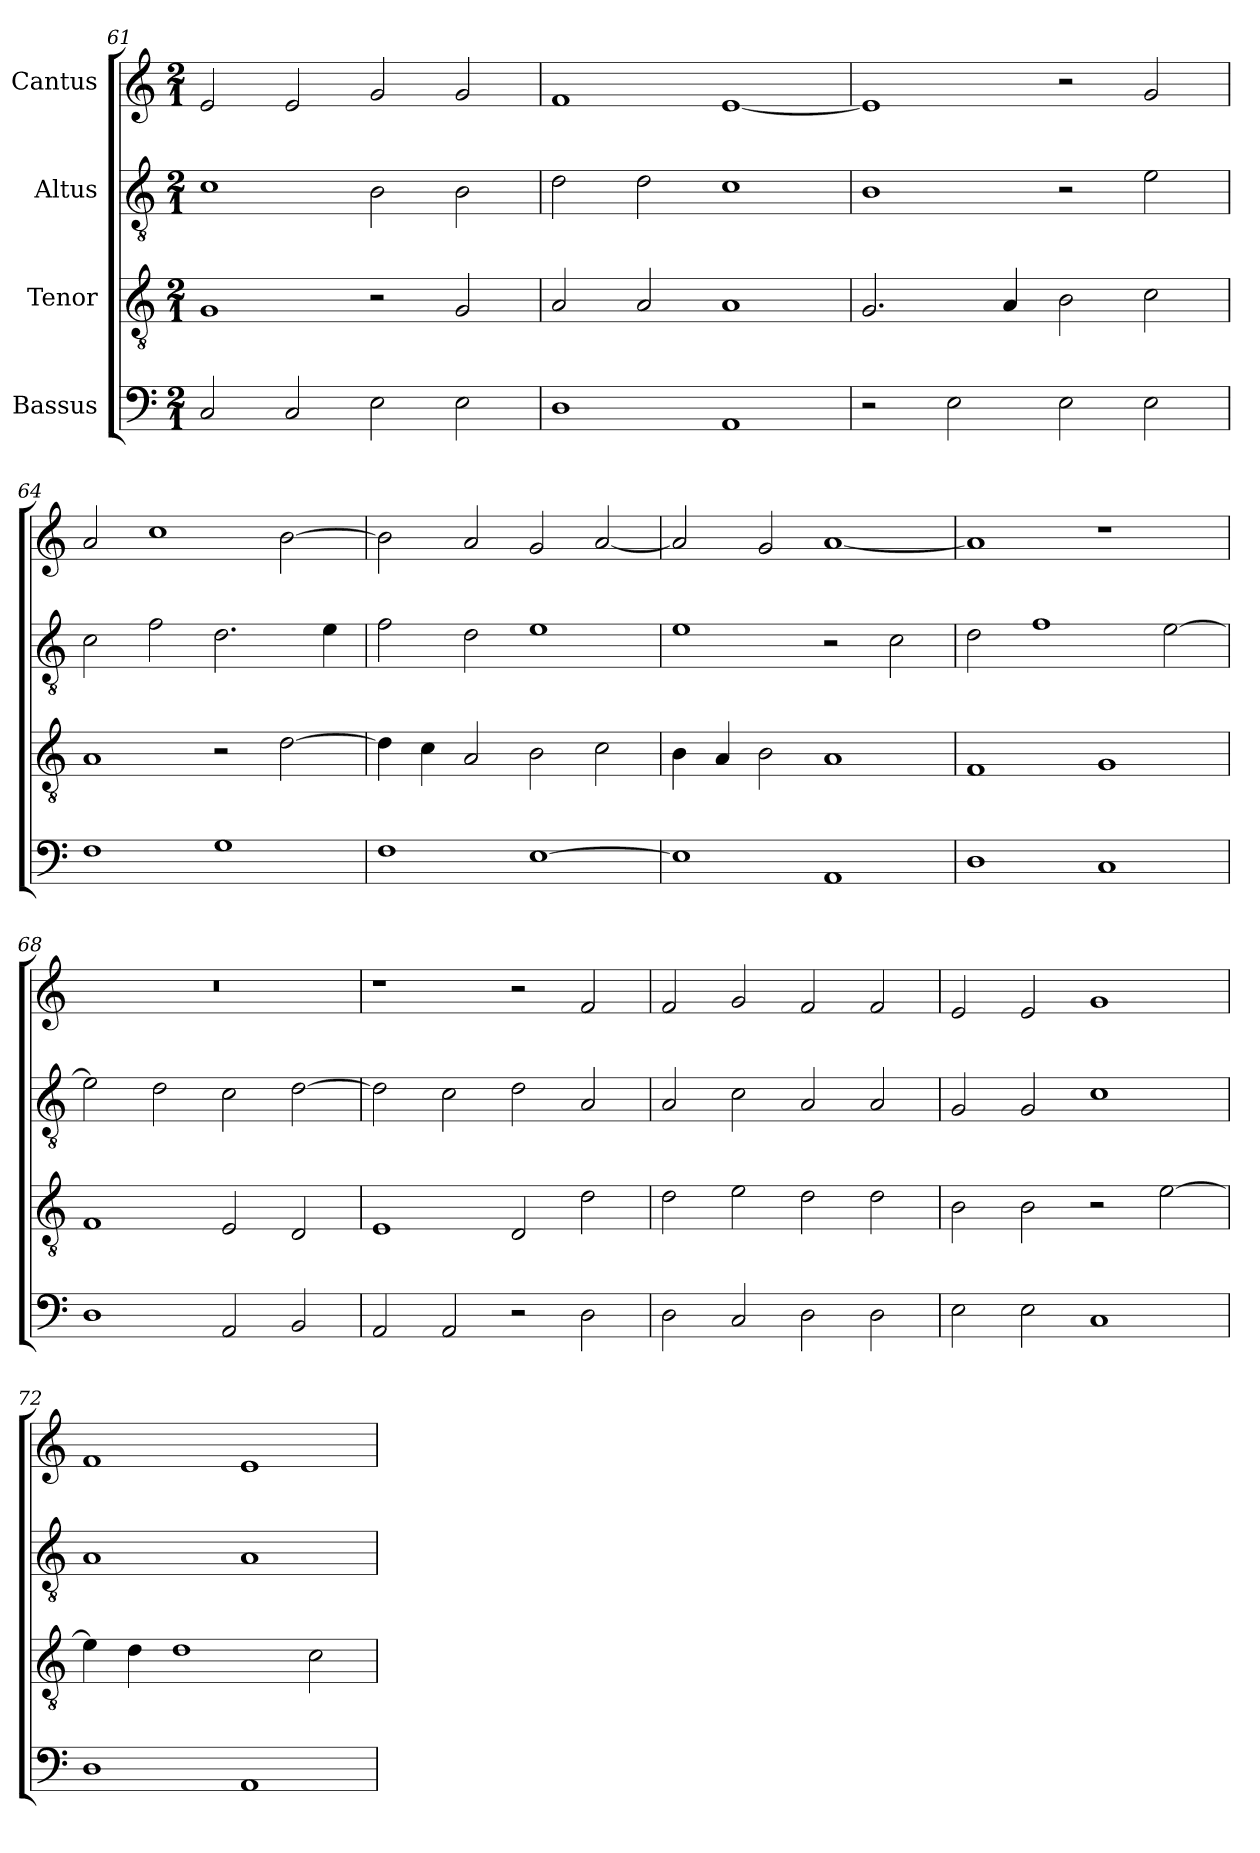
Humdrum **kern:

**kern	**kern	**kern	**kern
*part4	*part3	*part2	*part1
*staff4	*staff3	*staff2	*staff1
*I"Bassus	*I"Tenor	*I"Altus	*I"Cantus
!!LO:PB:g=z
*clefF4	*clefGv2	*clefGv2	*clefG2
*	*ITrd7c12	*ITrd7c12	*
*k[]	*k[]	*k[]	*k[]
*C:	*C:	*C:	*C:
*M2/1	*M2/1	*M2/1	*M2/1
=61	=61	=61	=61
2Ci/	1GGi	1Ci	2ei/
2Ci/	.	.	2ei/
2Ei\	2r	2BBi\	2gi/
2Ei\	2GGi/	2BBi\	2gi/
=62	=62	=62	=62
1Di	2AAi/	2Di\	1fi
.	2AAi/	2Di\	.
1AAi	1AAi	1Ci	[<1ei
=63	=63	=63	=63
2r	2.GGi/	1BBi	1ei]
2Ei\	.	.	.
.	4AAi/	.	.
2Ei\	2BBi\	2r	2r
2Ei\	2Ci\	2Ei\	2gi/
=64	=64	=64	=64
1Fi	1AAi	2Ci\	2ai/
.	.	2Fi\	1cci
1Gi	2r	2.Di\	.
.	[>2Di\	.	[>2bi\
.	.	4Ei\	.
=65	=65	=65	=65
1Fi	4Di\]	2Fi\	2bi\]
.	4Ci\	.	.
.	2AAi/	2Di\	2ai/
[>1Ei	2BBi\	1Ei	2gi/
.	2Ci\	.	[<2ai/
!!LO:LB:g=z
=66	=66	=66	=66
1Ei]	4BBi\	1Ei	2ai/]
.	4AAi/	.	.
.	2BBi\	.	2gi/
1AAi	1AAi	2r	[<1ai
.	.	2Ci\	.
=67	=67	=67	=67
1Di	1FFi	2Di\	1ai]
.	.	1Fi	.
1Ci	1GGi	.	1r
.	.	[>2Ei\	.
=68	=68	=68	=68
!	!	!	!LO:N:vis=1
1Di	1FFi	2Ei\]	0r
.	.	2Di\	.
2AAi/	2EEi/	2Ci\	.
2BBi/	2DDi/	[>2Di\	.
=69	=69	=69	=69
2AAi/	1EEi	2Di\]	1r
2AAi/	.	2Ci\	.
2r	2DDi/	2Di\	2r
2Di\	2Di\	2AAi/	2fi/
=70	=70	=70	=70
2Di\	2Di\	2AAi/	2fi/
2Ci/	2Ei\	2Ci\	2gi/
2Di\	2Di\	2AAi/	2fi/
2Di\	2Di\	2AAi/	2fi/
!!LO:LB:g=z
=71	=71	=71	=71
2Ei\	2BBi\	2GGi/	2ei/
2Ei\	2BBi\	2GGi/	2ei/
1Ci	2r	1Ci	1gi
.	[>2Ei\	.	.
=72	=72	=72	=72
1Di	4Ei\]	1AAi	1fi
.	4Di\	.	.
.	1Di	.	.
1AAi	.	1AAi	1ei
.	2Ci\	.	.
=	=	=	=
*-	*-	*-	*-
